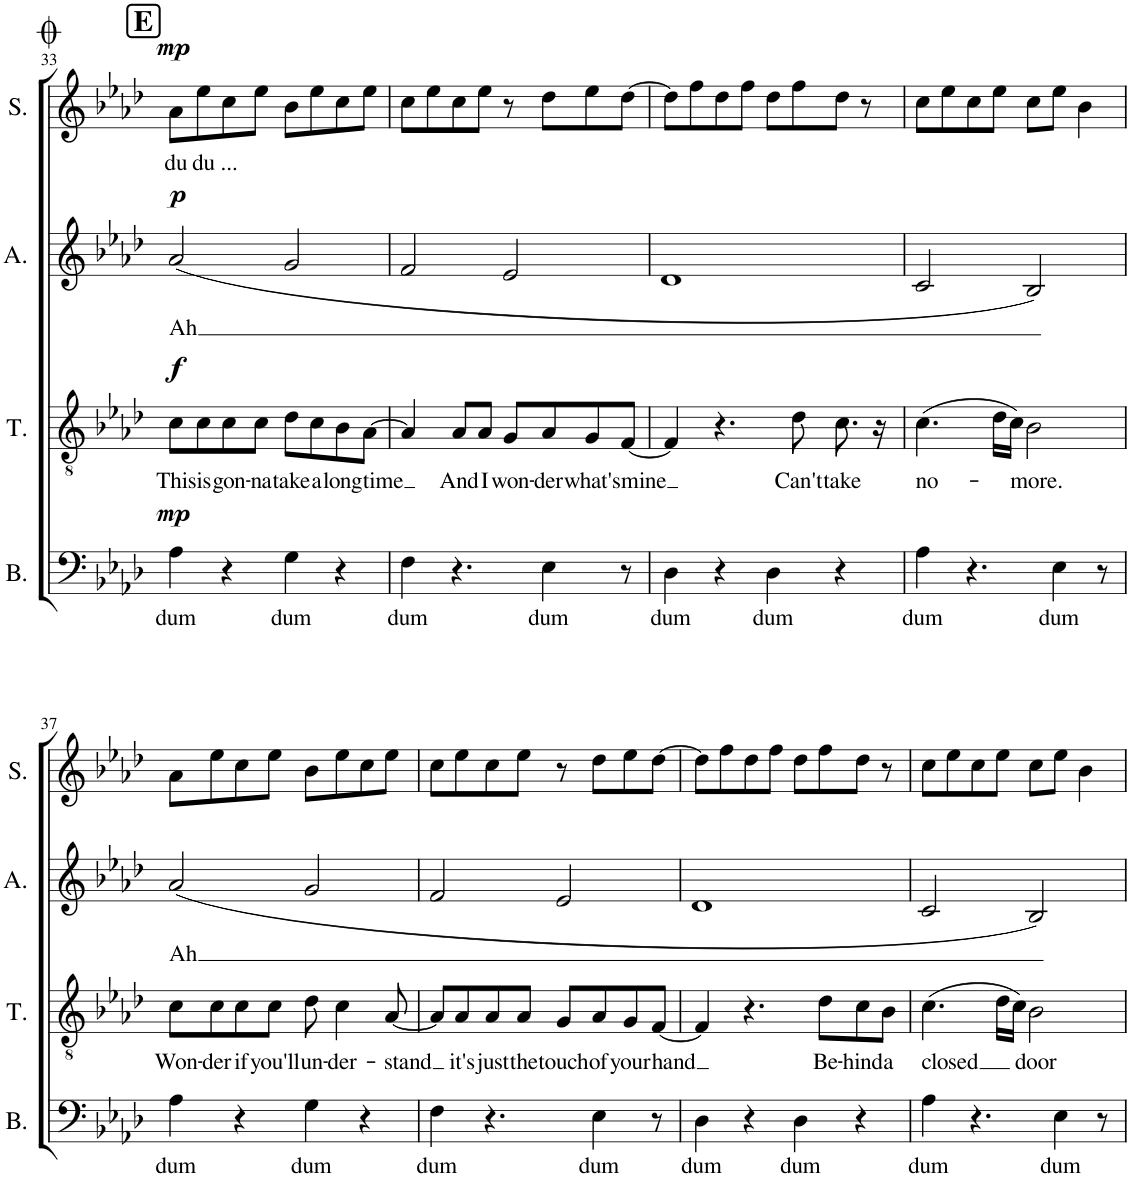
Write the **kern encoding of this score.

**kern	**text	**dynam	**kern	**text	**dynam	**kern	**text	**dynam	**kern	**text	**dynam
*part4	*part4	*part4	*part3	*part3	*part3	*part2	*part2	*part2	*part1	*part1	*part1
*staff4	*staff4	*staff4	*staff3	*staff3	*staff3	*staff2	*staff2	*staff2	*staff1	*staff1	*staff1
*I"Bass	*	*	*I"Tenor	*	*	*I"Alto	*	*	*I"Soprano	*	*
*I'B.	*	*	*I'T.	*	*	*I'A.	*	*	*I'S.	*	*
!!LO:PB:g=z
*clefF4	*	*	*clefGv2	*	*	*clefG2	*	*	*clefG2	*	*
*k[b-e-a-d-]	*	*	*k[b-e-a-d-]	*	*	*k[b-e-a-d-]	*	*	*k[b-e-a-d-]	*	*
*M4/4	*	*	*M4/4	*	*	*M4/4	*	*	*M4/4	*	*
!!LO:REH:place=s1:a:B:cj:fs=14:t=E
=33	=33	=33	=33	=33	=33	=33	=33	=33	=33	=33	=33
!	!LO:LY:b	!LO:DY:a	!	!LO:LY:b	!LO:DY:a	!	!LO:LY:b	!LO:DY:a	!	!LO:LY:b	!LO:DY:a
4A-\	dum	mp	8c\L	This	f	(2a-/	Ah	p	8a-\L	du	mp
!	!	!	!	!LO:LY:b	!	!	!	!	!	!LO:LY:b	!
.	.	.	8c\	is	.	.	.	.	8ee-\	du	.
!	!	!	!	!LO:LY:b	!	!	!	!	!	!LO:LY:b	!
4r	.	.	8c\	gon-	.	.	.	.	8cc\	...	.
!	!	!	!	!LO:LY:b	!	!	!	!	!	!	!
.	.	.	8c\J	-na	.	.	.	.	8ee-\J	.	.
!	!LO:LY:b	!	!	!LO:LY:b	!	!	!	!	!	!	!
4G\	dum	.	8d-\L	take	.	2g/	.	.	8b-\L	.	.
!	!	!	!	!LO:LY:b	!	!	!	!	!	!	!
.	.	.	8c\	a	.	.	.	.	8ee-\	.	.
!	!	!	!	!LO:LY:b	!	!	!	!	!	!	!
4r	.	.	8B-\	long	.	.	.	.	8cc\	.	.
!	!	!	!	!LO:LY:b	!	!	!	!	!	!	!
.	.	.	[8A-\J	time	.	.	.	.	8ee-\J	.	.
=34	=34	=34	=34	=34	=34	=34	=34	=34	=34	=34	=34
!	!LO:LY:b	!	!	!	!	!	!	!	!	!	!
4F\	dum	.	4A-/]	.	.	2f/	.	.	8cc\L	.	.
.	.	.	.	.	.	.	.	.	8ee-\	.	.
!	!	!	!	!LO:LY:b	!	!	!	!	!	!	!
4.r	.	.	8A-/L	And	.	.	.	.	8cc\	.	.
!	!	!	!	!LO:LY:b	!	!	!	!	!	!	!
.	.	.	8A-/J	I	.	.	.	.	8ee-\J	.	.
!	!	!	!	!LO:LY:b	!	!	!	!	!	!	!
.	.	.	8G/L	won-	.	2e-/	.	.	8r	.	.
!	!LO:LY:b	!	!	!LO:LY:b	!	!	!	!	!	!	!
4E-\	dum	.	8A-/	-der	.	.	.	.	8dd-\L	.	.
!	!	!	!	!LO:LY:b	!	!	!	!	!	!	!
.	.	.	8G/	what's	.	.	.	.	8ee-\	.	.
!	!	!	!	!LO:LY:b	!	!	!	!	!	!	!
8r	.	.	[8F/J	mine	.	.	.	.	[8dd-\J	.	.
=35	=35	=35	=35	=35	=35	=35	=35	=35	=35	=35	=35
!	!LO:LY:b	!	!	!	!	!	!	!	!	!	!
4D-\	dum	.	4F/]	.	.	1d-	.	.	8dd-\L]	.	.
.	.	.	.	.	.	.	.	.	8ff\	.	.
4r	.	.	4.r	.	.	.	.	.	8dd-\	.	.
.	.	.	.	.	.	.	.	.	8ff\J	.	.
!	!LO:LY:b	!	!	!	!	!	!	!	!	!	!
4D-\	dum	.	.	.	.	.	.	.	8dd-\L	.	.
!	!	!	!	!LO:LY:b	!	!	!	!	!	!	!
.	.	.	8d-\	Can't	.	.	.	.	8ff\	.	.
!	!	!	!	!LO:LY:b	!	!	!	!	!	!	!
4r	.	.	8.c\	take	.	.	.	.	8dd-\J	.	.
.	.	.	.	.	.	.	.	.	8r	.	.
.	.	.	16r	.	.	.	.	.	.	.	.
=36	=36	=36	=36	=36	=36	=36	=36	=36	=36	=36	=36
!	!LO:LY:b	!	!	!LO:LY:b	!	!	!	!	!	!	!
4A-\	dum	.	(4.c\	no-	.	2c/	.	.	8cc\L	.	.
.	.	.	.	.	.	.	.	.	8ee-\	.	.
4.r	.	.	.	.	.	.	.	.	8cc\	.	.
.	.	.	16d-\LL	.	.	.	.	.	8ee-\J	.	.
.	.	.	16c\JJ)	.	.	.	.	.	.	.	.
!	!	!	!	!LO:LY:b	!	!	!	!	!	!	!
.	.	.	2B-\	-more.	.	2B-/)	.	.	8cc\L	.	.
!	!LO:LY:b	!	!	!	!	!	!	!	!	!	!
4E-\	dum	.	.	.	.	.	.	.	8ee-\J	.	.
.	.	.	.	.	.	.	.	.	4b-\	.	.
8r	.	.	.	.	.	.	.	.	.	.	.
!!LO:LB:g=z
=37	=37	=37	=37	=37	=37	=37	=37	=37	=37	=37	=37
!	!LO:LY:b	!	!	!LO:LY:b	!	!	!LO:LY:b	!	!	!	!
4A-\	dum	.	8c\L	Won-	.	(2a-/	Ah	.	8a-\L	.	.
!	!	!	!	!LO:LY:b	!	!	!	!	!	!	!
.	.	.	8c\	-der	.	.	.	.	8ee-\	.	.
!	!	!	!	!LO:LY:b	!	!	!	!	!	!	!
4r	.	.	8c\	if	.	.	.	.	8cc\	.	.
!	!	!	!	!LO:LY:b	!	!	!	!	!	!	!
.	.	.	8c\J	you'll	.	.	.	.	8ee-\J	.	.
!	!LO:LY:b	!	!	!LO:LY:b	!	!	!	!	!	!	!
4G\	dum	.	8d-\	un-	.	2g/	.	.	8b-\L	.	.
!	!	!	!	!LO:LY:b	!	!	!	!	!	!	!
.	.	.	4c\	-der-	.	.	.	.	8ee-\	.	.
4r	.	.	.	.	.	.	.	.	8cc\	.	.
!	!	!	!	!LO:LY:b	!	!	!	!	!	!	!
.	.	.	[8A-/	-stand	.	.	.	.	8ee-\J	.	.
=38	=38	=38	=38	=38	=38	=38	=38	=38	=38	=38	=38
!	!LO:LY:b	!	!	!	!	!	!	!	!	!	!
4F\	dum	.	8A-/L]	.	.	2f/	.	.	8cc\L	.	.
!	!	!	!	!LO:LY:b	!	!	!	!	!	!	!
.	.	.	8A-/	it's	.	.	.	.	8ee-\	.	.
!	!	!	!	!LO:LY:b	!	!	!	!	!	!	!
4.r	.	.	8A-/	just	.	.	.	.	8cc\	.	.
!	!	!	!	!LO:LY:b	!	!	!	!	!	!	!
.	.	.	8A-/J	the	.	.	.	.	8ee-\J	.	.
!	!	!	!	!LO:LY:b	!	!	!	!	!	!	!
.	.	.	8G/L	touch	.	2e-/	.	.	8r	.	.
!	!LO:LY:b	!	!	!LO:LY:b	!	!	!	!	!	!	!
4E-\	dum	.	8A-/	of	.	.	.	.	8dd-\L	.	.
!	!	!	!	!LO:LY:b	!	!	!	!	!	!	!
.	.	.	8G/	your	.	.	.	.	8ee-\	.	.
!	!	!	!	!LO:LY:b	!	!	!	!	!	!	!
8r	.	.	[8F/J	hand	.	.	.	.	[8dd-\J	.	.
=39	=39	=39	=39	=39	=39	=39	=39	=39	=39	=39	=39
!	!LO:LY:b	!	!	!	!	!	!	!	!	!	!
4D-\	dum	.	4F/]	.	.	1d-	.	.	8dd-\L]	.	.
.	.	.	.	.	.	.	.	.	8ff\	.	.
4r	.	.	4.r	.	.	.	.	.	8dd-\	.	.
.	.	.	.	.	.	.	.	.	8ff\J	.	.
!	!LO:LY:b	!	!	!	!	!	!	!	!	!	!
4D-\	dum	.	.	.	.	.	.	.	8dd-\L	.	.
!	!	!	!	!LO:LY:b	!	!	!	!	!	!	!
.	.	.	8d-\L	Be-	.	.	.	.	8ff\	.	.
!	!	!	!	!LO:LY:b	!	!	!	!	!	!	!
4r	.	.	8c\	-hind	.	.	.	.	8dd-\J	.	.
!	!	!	!	!LO:LY:b	!	!	!	!	!	!	!
.	.	.	8B-\J	a	.	.	.	.	8r	.	.
=40	=40	=40	=40	=40	=40	=40	=40	=40	=40	=40	=40
!	!LO:LY:b	!	!	!LO:LY:b	!	!	!	!	!	!	!
4A-\	dum	.	(4.c\	closed	.	2c/	.	.	8cc\L	.	.
.	.	.	.	.	.	.	.	.	8ee-\	.	.
4.r	.	.	.	.	.	.	.	.	8cc\	.	.
.	.	.	16d-\LL	.	.	.	.	.	8ee-\J	.	.
.	.	.	16c\JJ)	.	.	.	.	.	.	.	.
!	!	!	!	!LO:LY:b	!	!	!	!	!	!	!
.	.	.	2B-\	door	.	2B-/)	.	.	8cc\L	.	.
!	!LO:LY:b	!	!	!	!	!	!	!	!	!	!
4E-\	dum	.	.	.	.	.	.	.	8ee-\J	.	.
.	.	.	.	.	.	.	.	.	4b-\	.	.
8r	.	.	.	.	.	.	.	.	.	.	.
=	=	=	=	=	=	=	=	=	=	=	=
*-	*-	*-	*-	*-	*-	*-	*-	*-	*-	*-	*-
